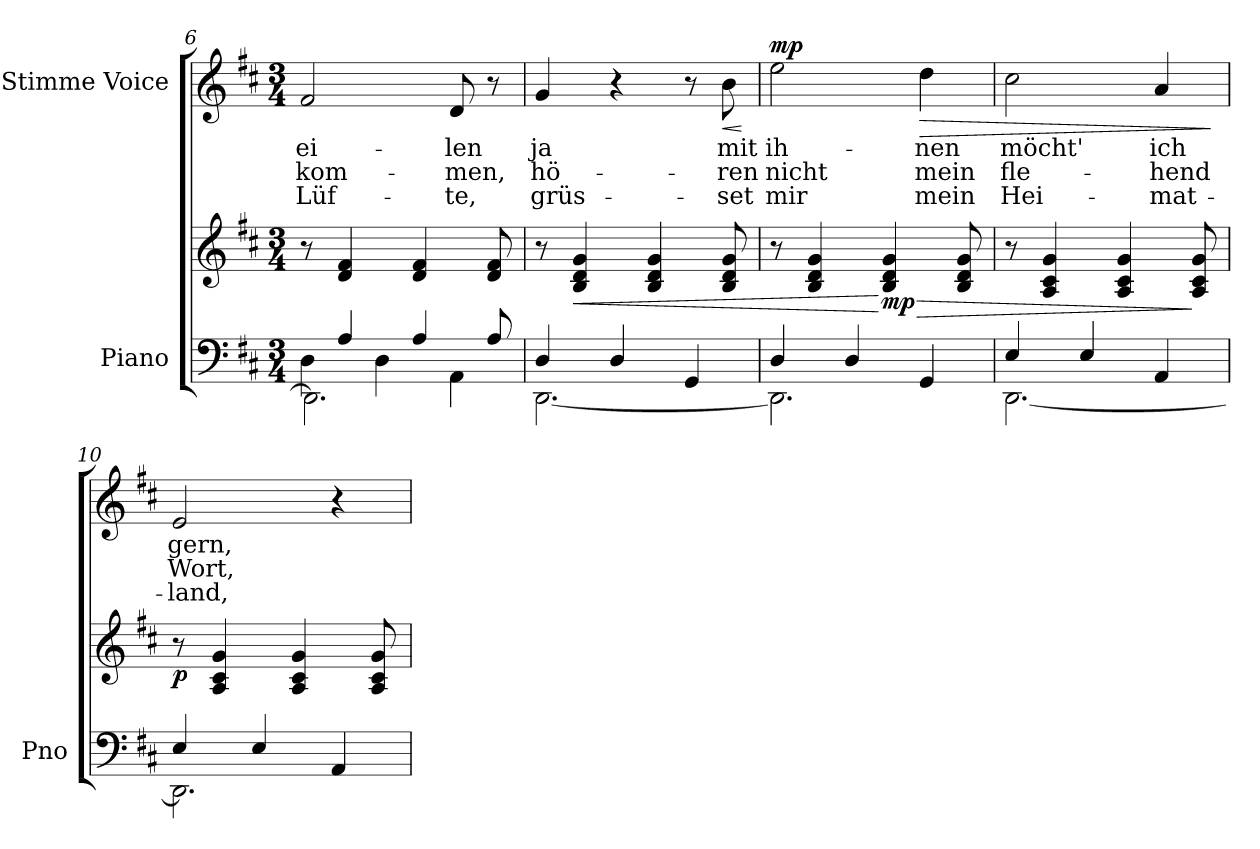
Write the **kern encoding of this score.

**kern	**kern	**dynam	**kern	**text	**text	**text	**dynam
*part2	*part2	*part2	*part1	*part1	*part1	*part1	*part1
*staff3	*staff2	*staff2/3	*staff1	*staff1	*staff1	*staff1	*staff1
*I"Piano	*	*	*I"Stimme Voice	*	*	*	*
*I'Pno	*	*	*	*	*	*	*
!!LO:LB:g=z
*clefF4	*clefG2	*	*clefG2	*	*	*	*
*k[f#c#]	*k[f#c#]	*	*k[f#c#]	*	*	*	*
*M3/4	*M3/4	*	*M3/4	*	*	*	*
=6	=6	=6	=6	=6	=6	=6	=6
*^	*^	*	*	*	*	*	*
*	*^	*	*	*	*	*	*	*	*
!	!	!	!	!	!	!	!LO:LY:b	!LO:LY:b	!LO:LY:b	!
8ryy	4D\	2.DD\]	8r	8rbbbyy	.	2f#/	ei-	kom-	Lüf-	.
4A/	.	.	4d/ 4f#/	2ryy	.	.	.	.	.	.
.	4D\	.	.	.	.	.	.	.	.	.
4A/	.	.	4d/ 4f#/	.	.	.	.	.	.	.
!	!	!	!	!	!	!	!LO:LY:b	!LO:LY:b	!LO:LY:b	!
.	4AA\	.	.	.	.	8d/	-len	-men,	-te,	.
8A/	.	.	8d/ 8f#/	8ryy	.	8r	.	.	.	.
*	*v	*v	*	*	*	*	*	*	*	*
=7	=7	=7	=7	=7	=7	=7	=7	=7	=7
!	!	!	!	!	!	!LO:LY:b	!LO:LY:b	!LO:LY:b	!
*	*	*v	*v	*	*	*	*	*	*
4D/	[2.DD\	8r	.	4g/	ja	hö-	grüs-	.
!	!	!	!LO:HP:b	!	!	!	!	!
.	.	4B/ 4d/ 4g/	<	.	.	.	.	.
4D/	.	.	.	4r	.	.	.	.
.	.	4B/ 4d/ 4g/	.	.	.	.	.	.
4GG/	.	.	.	8r	.	.	.	.
!	!	!	!	!	!LO:LY:b	!LO:LY:b	!LO:LY:b	!LO:HP:b
.	.	8B/ 8d/ 8g/	.	8b\	mit	-ren	-set	<
*v	*v	*	*	*	*	*	*	*
.	.	.	.	.	.	.	[
=8	=8	=8	=8	=8	=8	=8	=8
*^	*	*	*	*	*	*	*
!	!	!	!	!	!LO:LY:b	!LO:LY:b	!LO:LY:b	!LO:DY:a
4D/	2.DD\]	8r	.	2ee\	ih-	nicht	mir	mp
.	.	4B/ 4d/ 4g/	.	.	.	.	.	.
4D/	.	.	.	.	.	.	.	.
!	!	!	!LO:HP:n=1:b	!	!	!	!	!
!	!	!	!LO:DY:n=1:b	!	!	!	!	!
.	.	4B/ 4d/ 4g/	[ > mp	.	.	.	.	.
!	!	!	!	!	!LO:LY:b	!LO:LY:b	!LO:LY:b	!LO:HP:b
4GG/	.	.	.	4dd\	-nen	mein	mein	>
.	.	8B/ 8d/ 8g/	.	.	.	.	.	.
=9	=9	=9	=9	=9	=9	=9	=9	=9
!	!	!	!	!	!LO:LY:b	!LO:LY:b	!LO:LY:b	!
4E/	[2.DD\	8r	.	2cc#\	möcht'	fle-	Hei-	.
.	.	4A/ 4c#/ 4g/	.	.	.	.	.	.
4E/	.	.	.	.	.	.	.	.
.	.	4A/ 4c#/ 4g/	.	.	.	.	.	.
!	!	!	!	!	!LO:LY:b	!LO:LY:b	!LO:LY:b	!
4AA/	.	.	.	4a/	ich	-hend	-mat-	.
.	.	8A/ 8c#/ 8g/	]	.	.	.	.	.
*v	*v	*	*	*	*	*	*	*
.	.	.	.	.	.	.	]
=10	=10	=10	=10	=10	=10	=10	=10
*^	*	*	*	*	*	*	*
!	!	!	!LO:DY:b	!	!LO:LY:b	!LO:LY:b	!LO:LY:b	!
4E/	2.DD\]	8r	p	2e/	gern,	Wort,	-land,	.
.	.	4A/ 4c#/ 4g/	.	.	.	.	.	.
4E/	.	.	.	.	.	.	.	.
.	.	4A/ 4c#/ 4g/	.	.	.	.	.	.
4AA/	.	.	.	4r	.	.	.	.
.	.	8A/ 8c#/ 8g/	.	.	.	.	.	.
*v	*v	*	*	*	*	*	*	*
=	=	=	=	=	=	=	=
*-	*-	*-	*-	*-	*-	*-	*-
